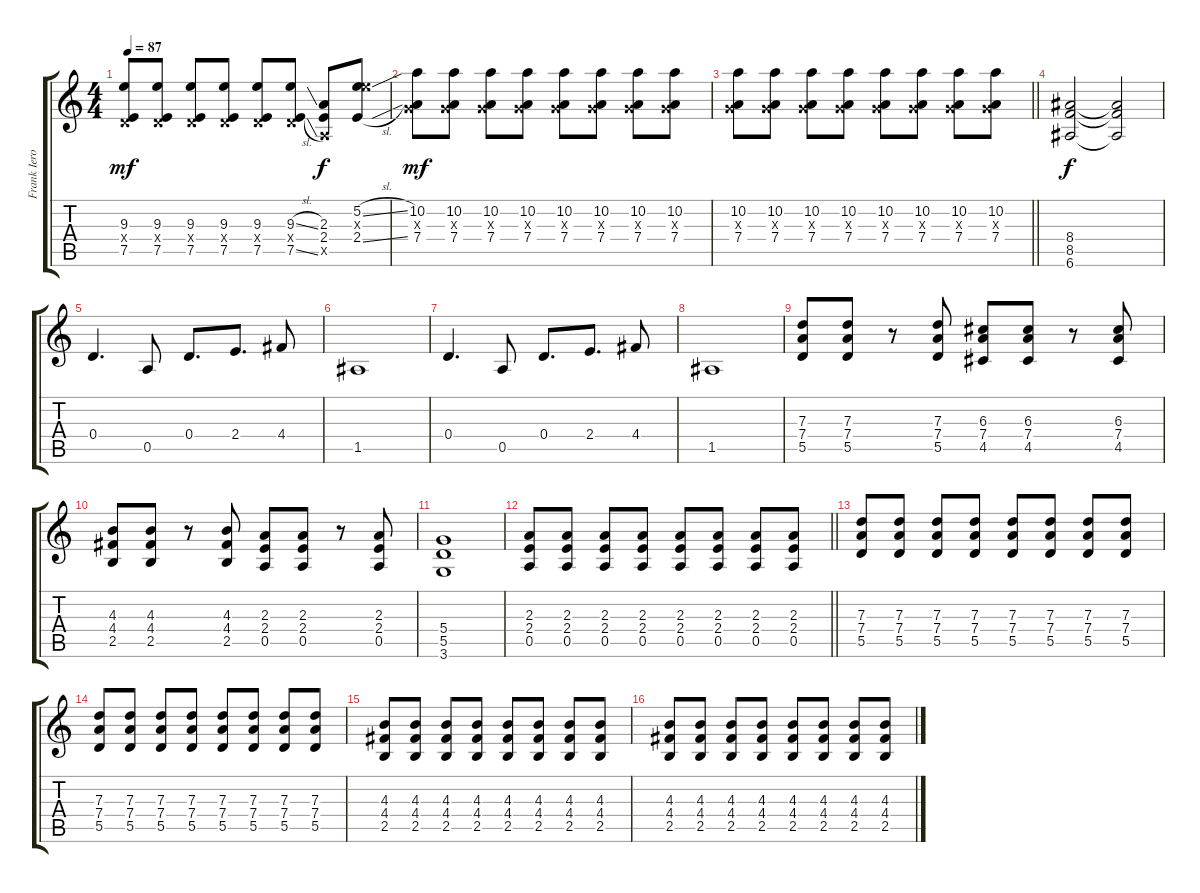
\track ("Frank Iero [Rhythm Guitar]" "Frank Iero") {instrument overdrivenguitar}
\staff {score tabs}
\tuning (E4 B3 G3 D3 A2 E2) {hide}
\ts (4 4)
\tempo 87
\clef g2
\ks c
(9.3 0.4{x} 7.5).8{dy mf} (9.3 0.4{x} 7.5).8 (9.3 0.4{x} 7.5).8 (9.3 0.4{x} 7.5).8 (9.3 0.4{x} 7.5).8 (9.3{sl} 0.4{x} 7.5{sl}).8 (2.3 2.4 0.5{x}).8{dy f} (5.2{sl} 9.3{x} 2.4{sl}).8 |
(10.2 0.3{x} 7.4).8{dy mf} (10.2 0.3{x} 7.4).8 (10.2 0.3{x} 7.4).8 (10.2 0.3{x} 7.4).8 (10.2 0.3{x} 7.4).8 (10.2 0.3{x} 7.4).8 (10.2 0.3{x} 7.4).8 (10.2 0.3{x} 7.4).8 |
\barLineRight lightlight
(10.2 0.3{x} 7.4).8 (10.2 0.3{x} 7.4).8 (10.2 0.3{x} 7.4).8 (10.2 0.3{x} 7.4).8 (10.2 0.3{x} 7.4).8 (10.2 0.3{x} 7.4).8 (10.2 0.3{x} 7.4).8 (10.2 0.3{x} 7.4).8 |
(8.4 8.5 6.6).2{dy f} (8.4{t} 8.5{t} 6.6{t}).2 |
0.4.4{d} 0.5.8 0.4.8{d} 2.4.8{d} 4.4.8 |
1.5.1 |
0.4.4{d} 0.5.8 0.4.8{d} 2.4.8{d} 4.4.8 |
1.5.1 |
(7.3 7.4 5.5).8 (7.3 7.4 5.5).8 r.8 (7.3 7.4 5.5).8 (6.3 7.4 4.5).8 (6.3 7.4 4.5).8 r.8 (6.3 7.4 4.5).8 |
(4.3 4.4 2.5).8 (4.3 4.4 2.5).8 r.8 (4.3 4.4 2.5).8 (2.3 2.4 0.5).8 (2.3 2.4 0.5).8 r.8 (2.3 2.4 0.5).8 |
(5.4 5.5 3.6).1 |
\barLineRight lightlight
(2.3 2.4 0.5).8 (2.3 2.4 0.5).8 (2.3 2.4 0.5).8 (2.3 2.4 0.5).8 (2.3 2.4 0.5).8 (2.3 2.4 0.5).8 (2.3 2.4 0.5).8 (2.3 2.4 0.5).8 |
(7.3 7.4 5.5).8 (7.3 7.4 5.5).8 (7.3 7.4 5.5).8 (7.3 7.4 5.5).8 (7.3 7.4 5.5).8 (7.3 7.4 5.5).8 (7.3 7.4 5.5).8 (7.3 7.4 5.5).8 |
(7.3 7.4 5.5).8 (7.3 7.4 5.5).8 (7.3 7.4 5.5).8 (7.3 7.4 5.5).8 (7.3 7.4 5.5).8 (7.3 7.4 5.5).8 (7.3 7.4 5.5).8 (7.3 7.4 5.5).8 |
(4.3 4.4 2.5).8 (4.3 4.4 2.5).8 (4.3 4.4 2.5).8 (4.3 4.4 2.5).8 (4.3 4.4 2.5).8 (4.3 4.4 2.5).8 (4.3 4.4 2.5).8 (4.3 4.4 2.5).8 |
(4.3 4.4 2.5).8 (4.3 4.4 2.5).8 (4.3 4.4 2.5).8 (4.3 4.4 2.5).8 (4.3 4.4 2.5).8 (4.3 4.4 2.5).8 (4.3 4.4 2.5).8 (4.3 4.4 2.5).8
